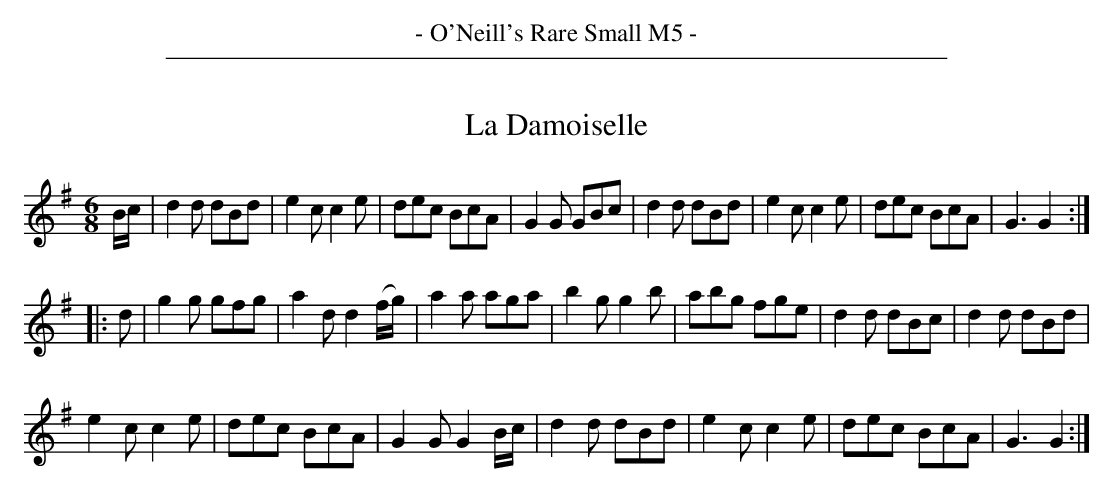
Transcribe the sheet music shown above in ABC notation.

X:1
T: La Damoiselle
M: 6/8
L: 1/8
K: G
B/c/ |\
d2d dBd | e2c c2e | dec BcA | G2G GBc |\
d2d dBd | e2c c2e | dec BcA | G3 G2 :|
|: d |\
g2g gfg | a2d d2(f/g/) | a2a aga | b2g g2b |\
abg fge | d2d dBc | d2d dBd |
e2c c2e |\
dec BcA | G2G G2B/c/ | d2d dBd | e2c c2e |\
dec BcA | G3 G2 :|
